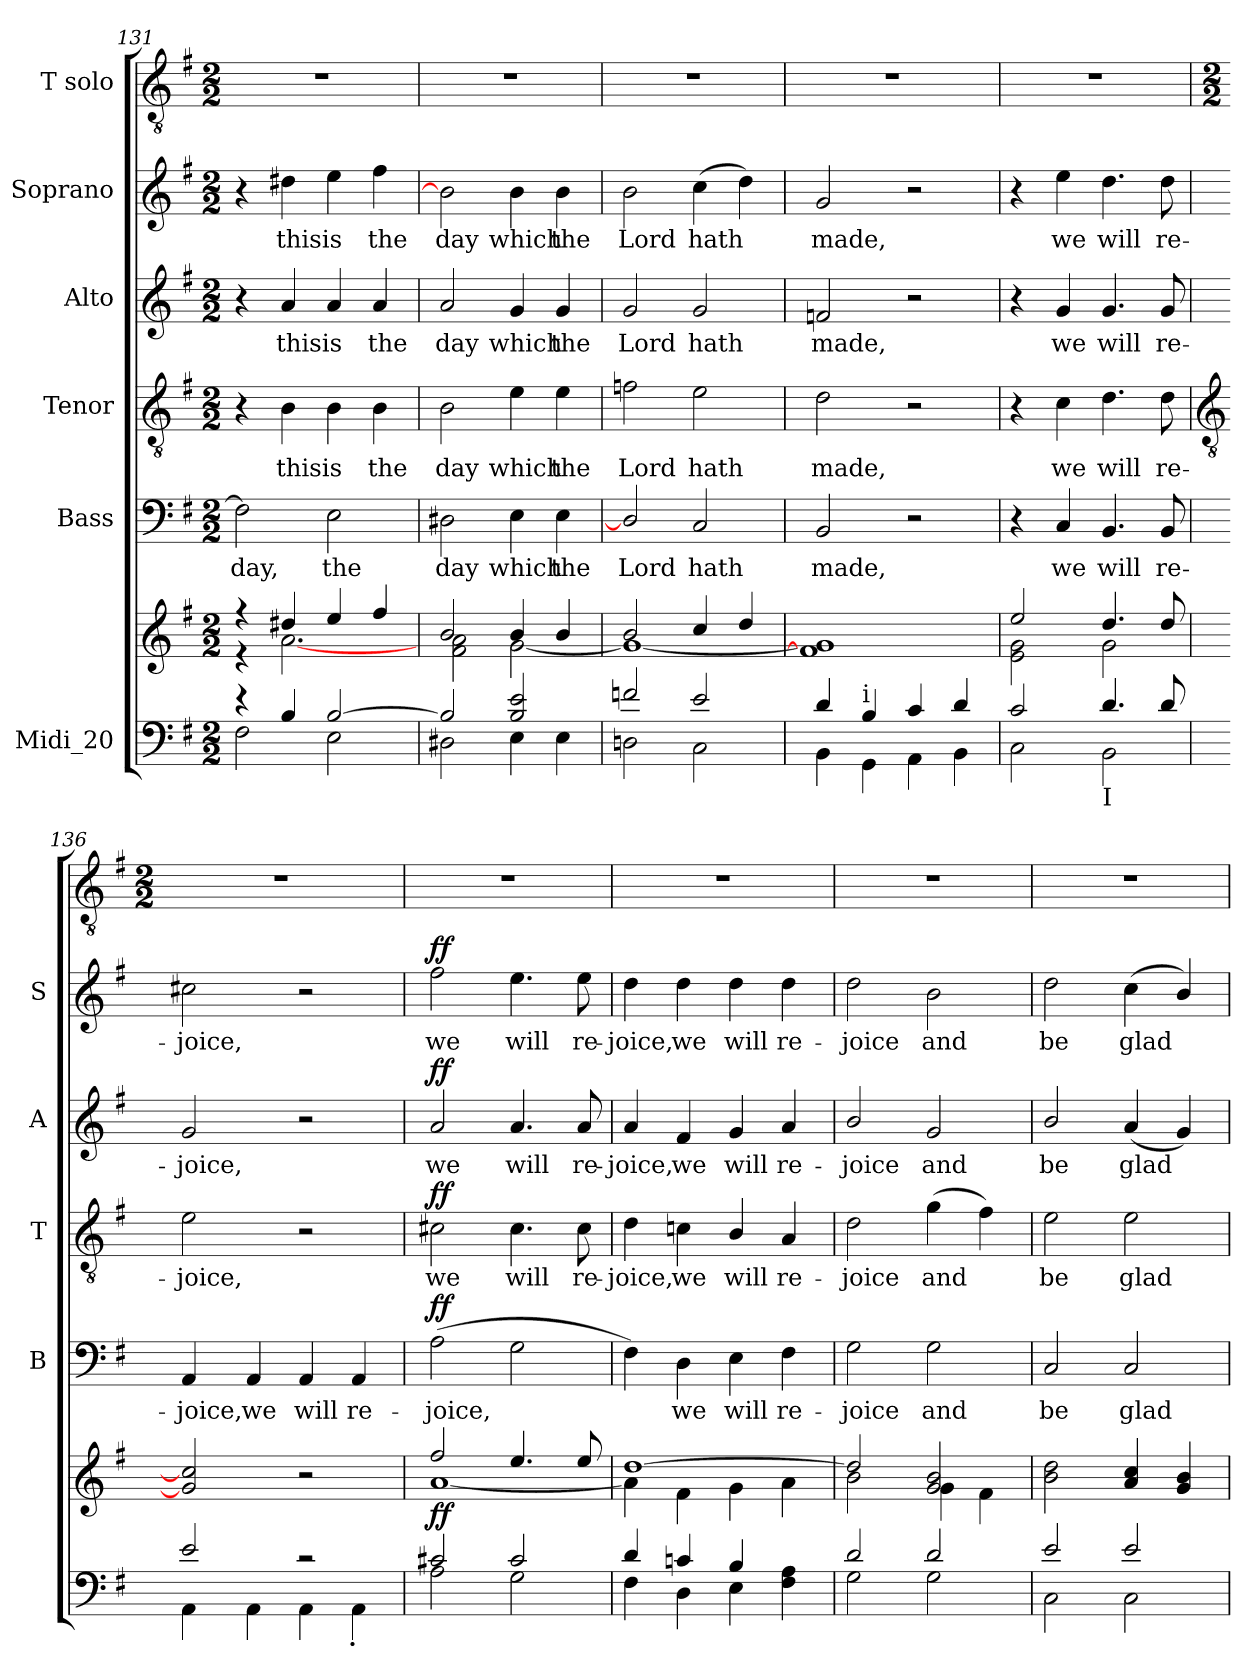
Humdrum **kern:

**kern	**kern	**dynam	**kern	**text	**dynam	**kern	**text	**dynam	**kern	**text	**dynam	**kern	**text	**dynam	**kern
*part6	*part6	*part6	*part5	*part5	*part5	*part4	*part4	*part4	*part3	*part3	*part3	*part2	*part2	*part2	*part1
*staff7	*staff6	*staff6/7	*staff5	*staff5	*staff5	*staff4	*staff4	*staff4	*staff3	*staff3	*staff3	*staff2	*staff2	*staff2	*staff1
*I"Midi_20	*	*	*I"Bass	*	*	*I"Tenor	*	*	*I"Alto	*	*	*I"Soprano	*	*	*I"T solo
*	*	*	*I'B	*	*	*I'T	*	*	*I'A	*	*	*I'S	*	*	*
*clefF4	*clefG2	*	*clefF4	*	*	*clefGv2	*	*	*clefG2	*	*	*clefG2	*	*	*clefGv2
*k[f#]	*k[f#]	*	*k[f#]	*	*	*k[f#]	*	*	*k[f#]	*	*	*k[f#]	*	*	*k[f#]
*G:	*G:	*	*G:	*	*	*G:	*	*	*G:	*	*	*G:	*	*	*G:
*M2/2	*M2/2	*	*M2/2	*	*	*M2/2	*	*	*M2/2	*	*	*M2/2	*	*	*M2/2
=131	=131	=131	=131	=131	=131	=131	=131	=131	=131	=131	=131	=131	=131	=131	=131
*^	*^	*	*	*	*	*	*	*	*	*	*	*	*	*	*
!	!	!	!	!	!	!LO:LY:b	!	!	!	!	!	!	!	!	!	!	!
4r	2F#\	4r	4r	.	2F#]	day,	.	4r	.	.	4r	.	.	4r	.	.	1r
!	!	!	!	!	!	!	!	!	!LO:LY:b	!	!	!LO:LY:b	!	!	!LO:LY:b	!	!
4B/	.	4dd#X/	[2.a\	.	.	.	.	4B	this	.	4a	this	.	4dd#X	this	.	.
!	!	!	!	!	!	!LO:LY:b	!	!	!LO:LY:b	!	!	!LO:LY:b	!	!	!LO:LY:b	!	!
[2B/	2E\	4ee/	.	.	2E	the	.	4B	is	.	4a	is	.	4ee	is	.	.
!	!	!	!	!	!	!	!	!	!LO:LY:b	!	!	!LO:LY:b	!	!	!LO:LY:b	!	!
.	.	4ff#/	.	.	.	.	.	4B	the	.	4a	the	.	4ff#	the	.	.
=132	=132	=132	=132	=132	=132	=132	=132	=132	=132	=132	=132	=132	=132	=132	=132	=132	=132
!	!	!	!	!	!	!LO:LY:b	!	!	!LO:LY:b	!	!	!LO:LY:b	!	!	!LO:LY:b	!	!
2B/]	2D#X\	2b/	2f#\ 2a\	.	2D#X	day	.	2B	day	.	2a	day	.	2b]	day	.	1r
!	!	!	!	!	!	!LO:LY:b	!	!	!LO:LY:b	!	!	!LO:LY:b	!	!	!LO:LY:b	!	!
2B/ 2e/	4E\	4b/	[2g\	.	4E	which	.	4e	which	.	4g	which	.	4b	which	.	.
!	!	!	!	!	!	!LO:LY:b	!	!	!LO:LY:b	!	!	!LO:LY:b	!	!	!LO:LY:b	!	!
.	4E\	4b/	.	.	4E	the	.	4e	the	.	4g	the	.	4b	the	.	.
=133	=133	=133	=133	=133	=133	=133	=133	=133	=133	=133	=133	=133	=133	=133	=133	=133	=133
!	!	!	!	!	!	!LO:LY:b	!	!	!LO:LY:b	!	!	!LO:LY:b	!	!	!LO:LY:b	!	!
2fn/	2Dn\	2b/	1g\_	.	2Dn/]	Lord	.	2fn	Lord	.	2g	Lord	.	2b	Lord	.	1r
!	!	!	!	!	!	!LO:LY:b	!	!	!LO:LY:b	!	!	!LO:LY:b	!	!	!LO:LY:b	!	!
2e/	2C\	4cc/	.	.	2C	hath	.	2e	hath	.	2g	hath	.	(>4cc	hath	.	.
.	.	4dd/	.	.	.	.	.	.	.	.	.	.	.	4dd)	.	.	.
=134	=134	=134	=134	=134	=134	=134	=134	=134	=134	=134	=134	=134	=134	=134	=134	=134	=134
!	!	!	!	!	!	!LO:LY:b	!	!	!LO:LY:b	!	!	!LO:LY:b	!	!	!LO:LY:b	!	!
4d/	4BB\	2ryy	1f\] 1g\]	.	2BB	made,	.	2d	made,	.	2fn	made,	.	2g	made,	.	1r
!LO:TX:a:t=i	!	!	!	!	!	!	!	!	!	!	!	!	!	!	!	!	!
4B/	4GG\	.	.	.	.	.	.	.	.	.	.	.	.	.	.	.	.
4c/	4AA\	2ryy	.	.	2r	.	.	2r	.	.	2r	.	.	2r	.	.	.
4d/	4BB\	.	.	.	.	.	.	.	.	.	.	.	.	.	.	.	.
=135	=135	=135	=135	=135	=135	=135	=135	=135	=135	=135	=135	=135	=135	=135	=135	=135	=135
2c/	2C\	2ee/	2e\ 2g\	.	4r	.	.	4r	.	.	4r	.	.	4r	.	.	1r
!	!	!	!	!	!	!LO:LY:b	!	!	!LO:LY:b	!	!	!LO:LY:b	!	!	!LO:LY:b	!	!
.	.	.	.	.	4C	we	.	4c	we	.	4g	we	.	4ee	we	.	.
!LO:TX:b:t=I	!	!	!	!	!	!	!	!	!	!	!	!	!	!	!	!	!
!	!	!	!	!	!	!LO:LY:b	!	!	!LO:LY:b	!	!	!LO:LY:b	!	!	!LO:LY:b	!	!
4.d/	2BB\	4.dd/	2g\	.	4.BB	will	.	4.d	will	.	4.g	will	.	4.dd	will	.	.
!	!	!	!	!	!	!LO:LY:b	!	!	!LO:LY:b	!	!	!LO:LY:b	!	!	!LO:LY:b	!	!
8d/	.	8dd/	.	.	8BB	re-	.	8d	re-	.	8g	re-	.	8dd	re-	.	.
!!LO:LB:g=z
=136	=136	=136	=136	=136	=136	=136	=136	=136	=136	=136	=136	=136	=136	=136	=136	=136	=136
*	*	*	*	*	*	*	*	*clefGv2	*	*	*	*	*	*	*	*	*
*	*	*	*	*	*	*	*	*	*	*	*	*	*	*	*	*	*M2/2
!	!	!	!	!	!	!LO:LY:b	!	!	!LO:LY:b	!	!	!LO:LY:b	!	!	!LO:LY:b	!	!
2e/	4AA\	2g/] 2cc#/]	2ryy	.	4AA	-joice,	.	2e	-joice,	.	2g	-joice,	.	2cc#X	-joice,	.	1r
!	!	!	!	!	!	!LO:LY:b	!	!	!	!	!	!	!	!	!	!	!
.	4AA\	.	.	.	4AA	we	.	.	.	.	.	.	.	.	.	.	.
!	!	!	!	!	!	!LO:LY:b	!	!	!	!	!	!	!	!	!	!	!
2r	4AA\	2r	2ryy	.	4AA	will	.	2r	.	.	2r	.	.	2r	.	.	.
!	!	!	!	!	!	!LO:LY:b	!	!	!	!	!	!	!	!	!	!	!
.	4AA'\	.	.	.	4AA	re-	.	.	.	.	.	.	.	.	.	.	.
=137	=137	=137	=137	=137	=137	=137	=137	=137	=137	=137	=137	=137	=137	=137	=137	=137	=137
!	!	!	!	!LO:DY:b	!	!LO:LY:b	!LO:DY:b	!	!LO:LY:b	!LO:DY:b	!	!LO:LY:b	!LO:DY:b	!	!LO:LY:b	!LO:DY:b	!
2c#X/	2A\	2ff#/	[1a\	ff	(>2A	joice,	ff	2c#X	we	ff	2a	we	ff	2ff#	we	ff	1r
!	!	!	!	!	!	!	!	!	!LO:LY:b	!	!	!LO:LY:b	!	!	!LO:LY:b	!	!
2c#/	2G\	4.ee/	.	.	2G	.	.	4.c#	will	.	4.a	will	.	4.ee	will	.	.
!	!	!	!	!	!	!	!	!	!LO:LY:b	!	!	!LO:LY:b	!	!	!LO:LY:b	!	!
.	.	8ee/	.	.	.	.	.	8c#	re-	.	8a	re-	.	8ee	re-	.	.
=138	=138	=138	=138	=138	=138	=138	=138	=138	=138	=138	=138	=138	=138	=138	=138	=138	=138
!	!	!	!	!	!	!	!	!	!LO:LY:b	!	!	!LO:LY:b	!	!	!LO:LY:b	!	!
4d/	4F#\	[1dd/	4a\]	.	4F#)	.	.	4d	-joice,	.	4a	-joice,	.	4dd	-joice,	.	1r
!	!	!	!	!	!	!LO:LY:b	!	!	!LO:LY:b	!	!	!LO:LY:b	!	!	!LO:LY:b	!	!
4cn/	4D\	.	4f#\	.	4D	we	.	4cn	we	.	4f#	we	.	4dd	we	.	.
!	!	!	!	!	!	!LO:LY:b	!	!	!LO:LY:b	!	!	!LO:LY:b	!	!	!LO:LY:b	!	!
4B/	4E\	.	4g\	.	4E	will	.	4B/	will	.	4g	will	.	4dd	will	.	.
!	!	!	!	!	!	!LO:LY:b	!	!	!LO:LY:b	!	!	!LO:LY:b	!	!	!LO:LY:b	!	!
4F#\ 4A\	4ryy	.	4a\	.	4F#	re-	.	4A	re-	.	4a	re-	.	4dd	re-	.	.
=139	=139	=139	=139	=139	=139	=139	=139	=139	=139	=139	=139	=139	=139	=139	=139	=139	=139
!	!	!	!	!	!	!LO:LY:b	!	!	!LO:LY:b	!	!	!LO:LY:b	!	!	!LO:LY:b	!	!
2d/	2G\	2dd/]	2b\	.	2G	-joice	.	2d	-joice	.	2b/	-joice	.	2dd	-joice	.	1r
!	!	!	!	!	!	!LO:LY:b	!	!	!LO:LY:b	!	!	!LO:LY:b	!	!	!LO:LY:b	!	!
2d/	2G\	2g/ 2b/	4g\	.	2G	and	.	(>4g	and	.	2g	and	.	2b	and	.	.
.	.	.	4f#\	.	.	.	.	4f#)	.	.	.	.	.	.	.	.	.
=140	=140	=140	=140	=140	=140	=140	=140	=140	=140	=140	=140	=140	=140	=140	=140	=140	=140
!	!	!	!	!	!	!LO:LY:b	!	!	!LO:LY:b	!	!	!LO:LY:b	!	!	!LO:LY:b	!	!
2e/	2C\	2b\ 2dd\	2ryy	.	2C	be	.	2e	be	.	2b/	be	.	2dd	be	.	1r
!	!	!	!	!	!	!LO:LY:b	!	!	!LO:LY:b	!	!	!LO:LY:b	!	!	!LO:LY:b	!	!
2e/	2C\	4a/ 4cc/	2ryy	.	2C	glad	.	2e	glad	.	(<4a	glad	.	(<4cc	glad	.	.
.	.	4g/ 4b/	.	.	.	.	.	.	.	.	4g)	.	.	4b/)	.	.	.
*v	*v	*	*	*	*	*	*	*	*	*	*	*	*	*	*	*	*
*	*v	*v	*	*	*	*	*	*	*	*	*	*	*	*	*	*
=	=	=	=	=	=	=	=	=	=	=	=	=	=	=	=
*-	*-	*-	*-	*-	*-	*-	*-	*-	*-	*-	*-	*-	*-	*-	*-
